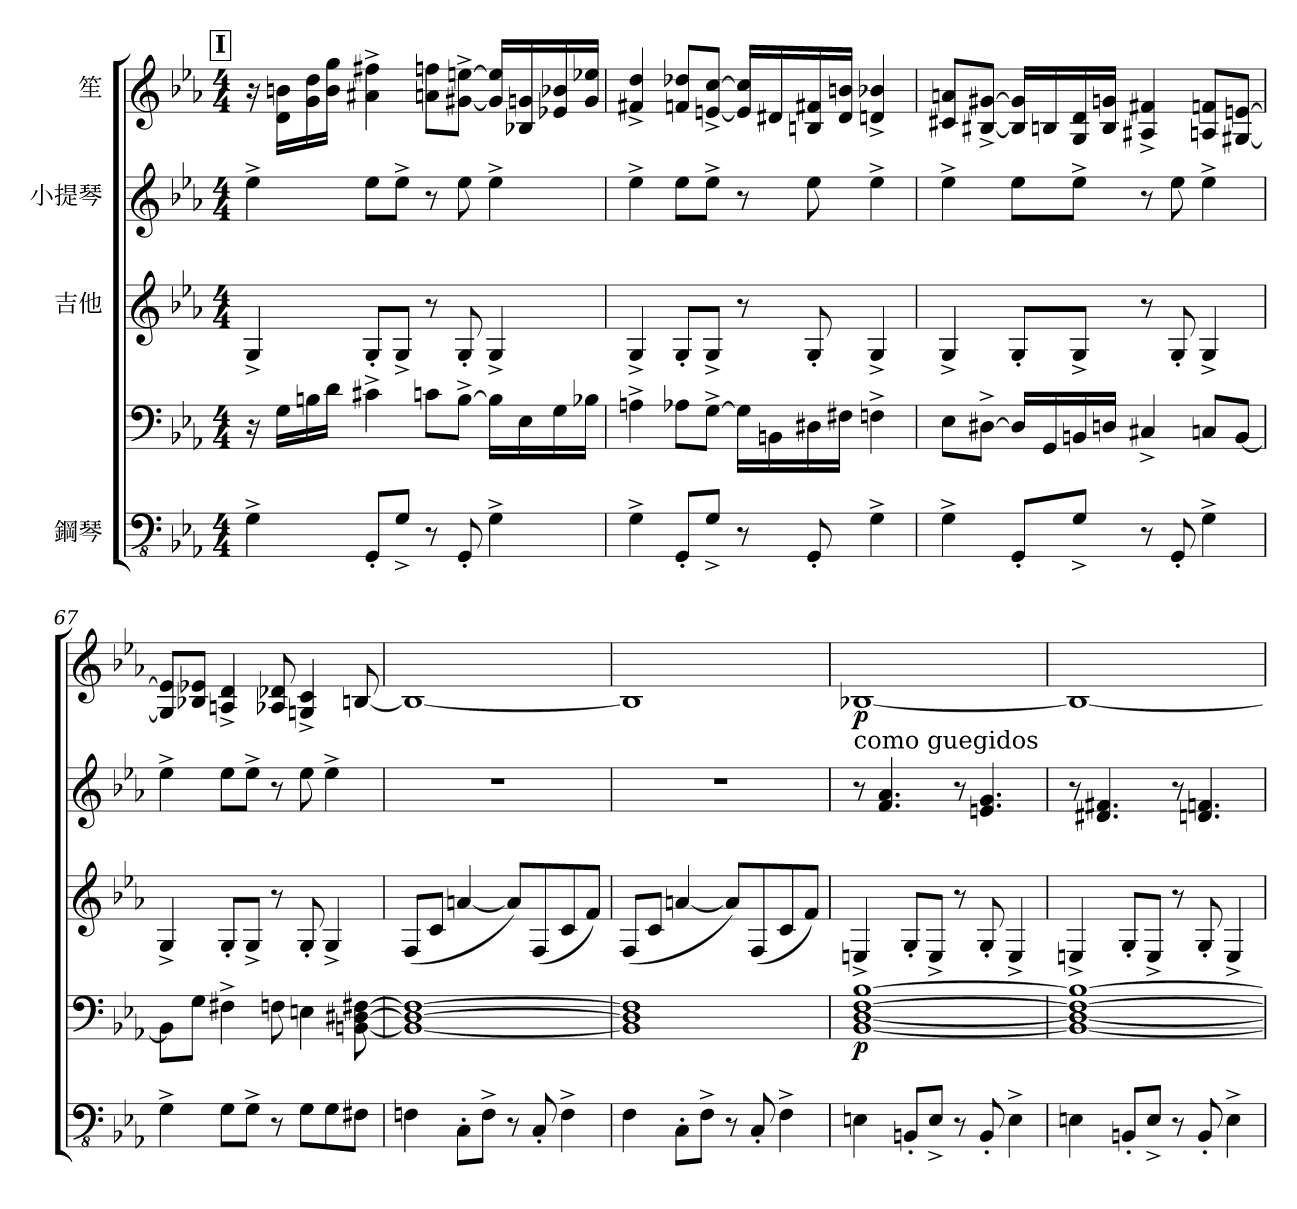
**kern	**kern	**dynam	**kern	**kern	**kern	**dynam
*part4	*part4	*part4	*part3	*part2	*part1	*part1
*staff5	*staff4	*staff4/5	*staff3	*staff2	*staff1	*staff1
*I"鋼琴	*	*	*I"吉他	*I"小提琴	*I"笙	*
*clefFv4	*clefF4	*	*clefG2	*clefG2	*clefG2	*
*	*	*	*ITrd7c12	*	*	*
*k[b-e-a-]	*k[b-e-a-]	*	*k[b-e-a-]	*k[b-e-a-]	*k[b-e-a-]	*
*M4/4	*M4/4	*	*M4/4	*M4/4	*M4/4	*
!!LO:REH:place=s1:a:B:fs=14:t=I
=64	=64	=64	=64	=64	=64	=64
4GG^\	16r	.	4GG^/	4ee-^\	16r	.
.	16G\LL	.	.	.	16d\ 16bn\LL	.
.	16Bn\	.	.	.	16g\ 16dd\	.
.	16d\JJ	.	.	.	16b\ 16gg\JJ	.
8GGG'/L	4c#X^\	.	8GG'/L	8ee-\L	4a#X\^ 4ff#X\^	.
8GG^/J	.	.	8GG^/J	8ee-^\J	.	.
8r	8cn\L	.	8r	8r	8an\ 8ffn\L	.
8GGG'/	[8B^\J	.	8GG'/	8ee-\	[8g#X\^ [8een\^J	.
4GG^\	16B\LL]	.	4GG^/	4ee-^\	16g#/] 16ee/]LL	.
.	16E-\	.	.	.	16B-X/ 16gn/	.
.	16G\	.	.	.	16e-X/ 16b-X/	.
.	16B-X\JJ	.	.	.	16g/ 16ee-X/JJ	.
=65	=65	=65	=65	=65	=65	=65
4GG^\	4An^\	.	4GG^/	4ee-^\	4f#X/^ 4dd/^	.
8GGG'/L	8A-X\L	.	8GG'/L	8ee-\L	8fn/ 8dd-X/L	.
8GG^/J	[8G^\J	.	8GG^/J	8ee-^\J	[8en/^ [8cc/^J	.
8r	16G\LL]	.	8r	8r	16e/] 16cc/]LL	.
.	16BBn\	.	.	.	16d#X/	.
8GGG'/	16D#X\	.	8GG'/	8ee-\	16Bn/ 16f#X/	.
.	16F#X\JJ	.	.	.	16d#/ 16bn/JJ	.
4GG^\	4Fn^\	.	4GG^/	4ee-^\	4dn/^ 4b-X/^	.
!!LO:LB:g=z
=66	=66	=66	=66	=66	=66	=66
4GG^\	8E-\L	.	4GG^/	4ee-^\	8c#X/ 8an/L	.
.	[8D#X^\J	.	.	.	[8B#X/^ [8g#X/^J	.
8GGG'/L	16D#/LL]	.	8GG'/L	8ee-\L	16B#/] 16g#/]LL	.
.	16GG/	.	.	.	16Bn/	.
8GG^/J	16BBn/	.	8GG^/J	8ee-^\J	16G/ 16d/	.
.	16Dn/JJ	.	.	.	16B/ 16gn/JJ	.
8r	4C#X^/	.	8r	8r	4A#X/^ 4f#X/^	.
8GGG'/	.	.	8GG'/	8ee-\	.	.
4GG^\	8Cn/L	.	4GG^/	4ee-^\	8An/ 8fn/L	.
.	[8BB/J	.	.	.	[8G#X/ [8en/J	.
=67	=67	=67	=67	=67	=67	=67
4GG^\	8BB\L]	.	4GG^/	4ee-^\	8G#/] 8e/]L	.
.	8G\J	.	.	.	8B-X/ 8e-X/J	.
8GG\L	4F#X^\	.	8GG'/L	8ee-\L	4An/^ 4d/^	.
8GG^\J	.	.	8GG^/J	8ee-^\J	.	.
8r	8Fn\	.	8r	8r	8A-X/ 8d-X/	.
8GG\L	4En\	.	8GG'/	8ee-\	4Gn/^ 4c/^	.
8GG\	.	.	4GG^/	4ee-^\	.	.
8FF#X\J	[8BBn\ [8D#X\ [8F#X\	.	.	.	[8Bn/	.
=68	=68	=68	=68	=68	=68	=68
4FFn\	1BB_ 1D#_ 1F#_	.	(<8FF/L	1r	1B_	.
.	.	.	8C/J	.	.	.
8CC'\L	.	.	[4An/	.	.	.
8FF^\J	.	.	.	.	.	.
8r	.	.	8A/L])	.	.	.
8CC'/	.	.	(<8FF/	.	.	.
4FF^\	.	.	8C/	.	.	.
.	.	.	8F/J)	.	.	.
=69	=69	=69	=69	=69	=69	=69
4FF\	1BB] 1D#] 1F#]	.	(<8FF/L	1r	1B]	.
.	.	.	8C/J	.	.	.
8CC'\L	.	.	[4An/	.	.	.
8FF^\J	.	.	.	.	.	.
8r	.	.	8A/L])	.	.	.
8CC'/	.	.	(<8FF/	.	.	.
4FF^\	.	.	8C/	.	.	.
.	.	.	8F/J)	.	.	.
=70	=70	=70	=70	=70	=70	=70
!	!	!	!	!LO:TX:a:t=como guegidos	!	!
!	!	!LO:DY:b	!	!	!	!LO:DY:b
4EEn\	[1BB- [1D [1F [1B-	p	4EEn^/	8r	[1B-X	p
.	.	.	.	4.f/ 4.a-/	.	.
8BBBn'/L	.	.	8GG'/L	.	.	.
8EE^/J	.	.	8EE^/J	.	.	.
8r	.	.	8r	8r	.	.
8BBB'/	.	.	8GG'/	4.en/ 4.g/	.	.
4EE^\	.	.	4EE^/	.	.	.
!!LO:PB:g=z
=71	=71	=71	=71	=71	=71	=71
4EEn\	1BB-_ 1D_ 1F_ 1B-_	.	4EEn^/	8r	1B-_	.
.	.	.	.	4.d#X/ 4.f#X/	.	.
8BBBn'/L	.	.	8GG'/L	.	.	.
8EE^/J	.	.	8EE^/J	.	.	.
8r	.	.	8r	8r	.	.
8BBB'/	.	.	8GG'/	4.dn/ 4.fn/	.	.
4EE^\	.	.	4EE^/	.	.	.
=	=	=	=	=	=	=
*-	*-	*-	*-	*-	*-	*-
